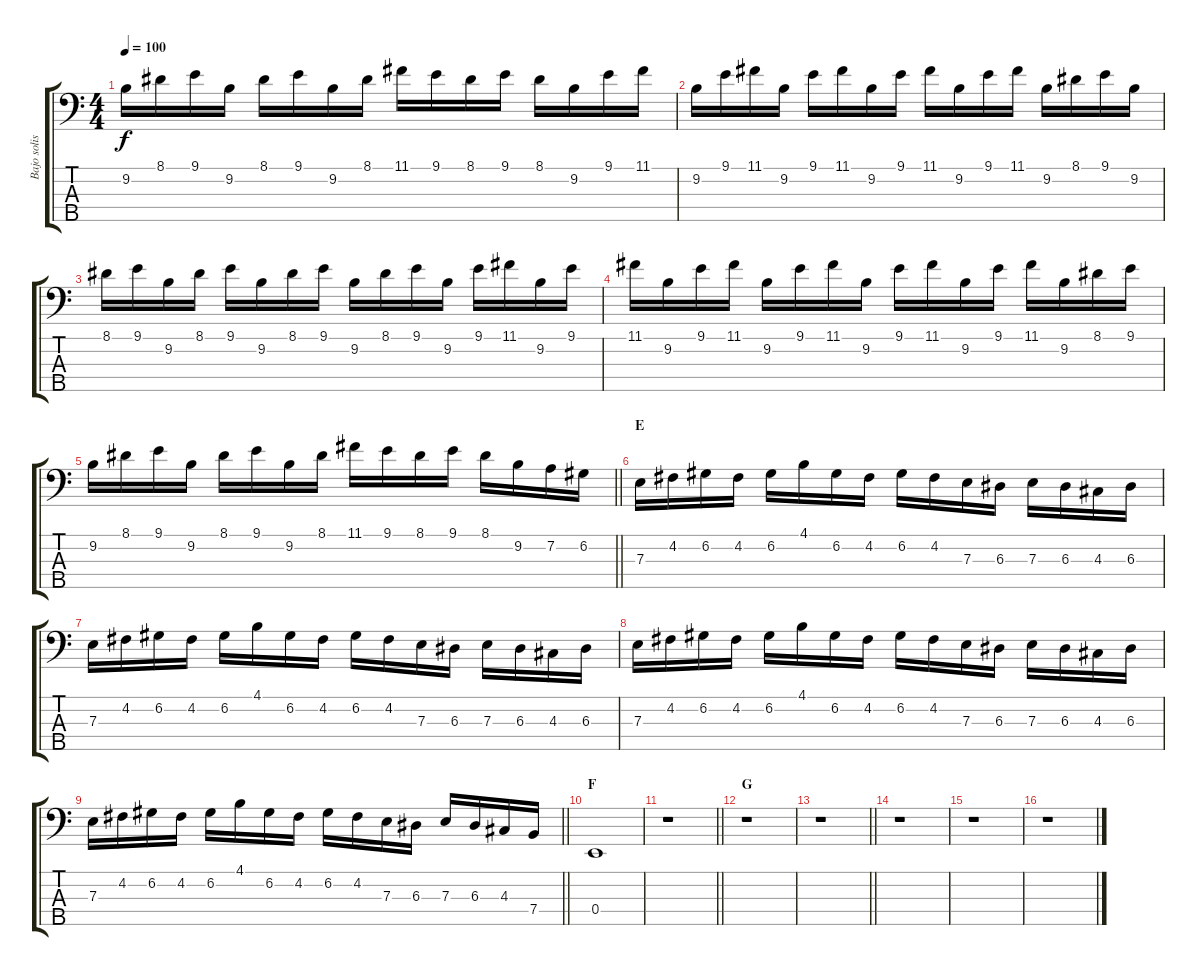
\track ("Bajo solista" "Bajo solis") {instrument electricguitarclean}
\staff {score tabs}
\tuning (G2 D2 A1 E1 B0) {hide}
\ts (4 4)
\tempo 100
\clef f4
\ks c
9.2.16{dy f} 8.1.16 9.1.16 9.2.16 8.1.16 9.1.16 9.2.16 8.1.16 11.1.16 9.1.16 8.1.16 9.1.16 8.1.16 9.2.16 9.1.16 11.1.16 |
9.2.16 9.1.16 11.1.16 9.2.16 9.1.16 11.1.16 9.2.16 9.1.16 11.1.16 9.2.16 9.1.16 11.1.16 9.2.16 8.1.16 9.1.16 9.2.16 |
8.1.16 9.1.16 9.2.16 8.1.16 9.1.16 9.2.16 8.1.16 9.1.16 9.2.16 8.1.16 9.1.16 9.2.16 9.1.16 11.1.16 9.2.16 9.1.16 |
11.1.16 9.2.16 9.1.16 11.1.16 9.2.16 9.1.16 11.1.16 9.2.16 9.1.16 11.1.16 9.2.16 9.1.16 11.1.16 9.2.16 8.1.16 9.1.16 |
\barLineRight lightlight
9.2.16 8.1.16 9.1.16 9.2.16 8.1.16 9.1.16 9.2.16 8.1.16 11.1.16 9.1.16 8.1.16 9.1.16 8.1.16 9.2.16 7.2.16 6.2.16 |
\section ("" "E")
7.3.16 4.2.16 6.2.16 4.2.16 6.2.16 4.1.16 6.2.16 4.2.16 6.2.16 4.2.16 7.3.16 6.3.16 7.3.16 6.3.16 4.3.16 6.3.16 |
7.3.16 4.2.16 6.2.16 4.2.16 6.2.16 4.1.16 6.2.16 4.2.16 6.2.16 4.2.16 7.3.16 6.3.16 7.3.16 6.3.16 4.3.16 6.3.16 |
7.3.16 4.2.16 6.2.16 4.2.16 6.2.16 4.1.16 6.2.16 4.2.16 6.2.16 4.2.16 7.3.16 6.3.16 7.3.16 6.3.16 4.3.16 6.3.16 |
\barLineRight lightlight
7.3.16 4.2.16 6.2.16 4.2.16 6.2.16 4.1.16 6.2.16 4.2.16 6.2.16 4.2.16 7.3.16 6.3.16 7.3.16 6.3.16 4.3.16 7.4.16 |
\section ("" "F")
0.4.1 |
\barLineRight lightlight
r.1 |
\section ("" "G")
r.1 |
\barLineRight lightlight
r.1 |
r.1 |
r.1 |
r.1
